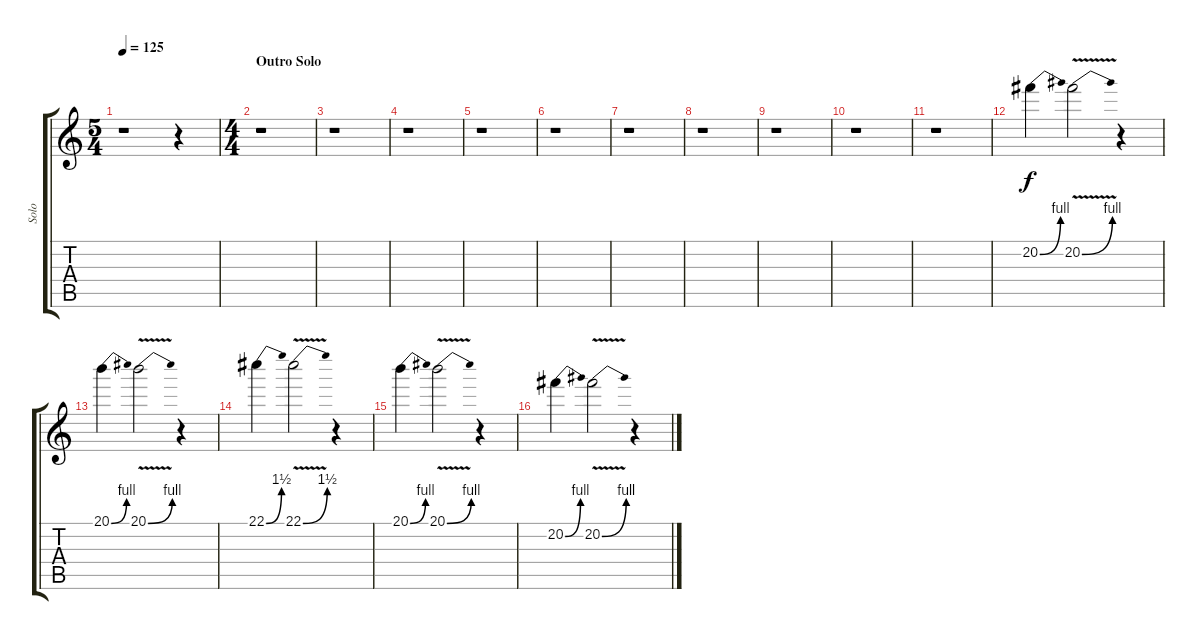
\track ("Solo" "Solo") {instrument distortionguitar}
\staff {score tabs}
\tuning (Eb4 Bb3 Gb3 Db3 Ab2 Eb2) {hide}
\ts (5 4)
\tempo 125
\clef g2
\ks c
r.1{dy f} r.4 |
\ts (4 4)
\section ("" "Outro Solo")
r.1 |
r.1 |
r.1 |
r.1 |
r.1 |
r.1 |
r.1 |
r.1 |
r.1 |
r.1 |
20.2{be (bend 0 0 60 4)}.4 20.2{be (bend 0 0 60 4) v}.2 r.4 |
20.1{be (bend 0 0 60 4)}.4 20.1{be (bend 0 0 60 4) v}.2 r.4 |
22.1{be (bend 0 0 60 6)}.4 22.1{be (bend 0 0 60 6) v}.2 r.4 |
20.1{be (bend 0 0 60 4)}.4 20.1{be (bend 0 0 60 4) v}.2 r.4 |
20.2{be (bend 0 0 60 4)}.4 20.2{be (bend 0 0 60 4) v}.2 r.4
